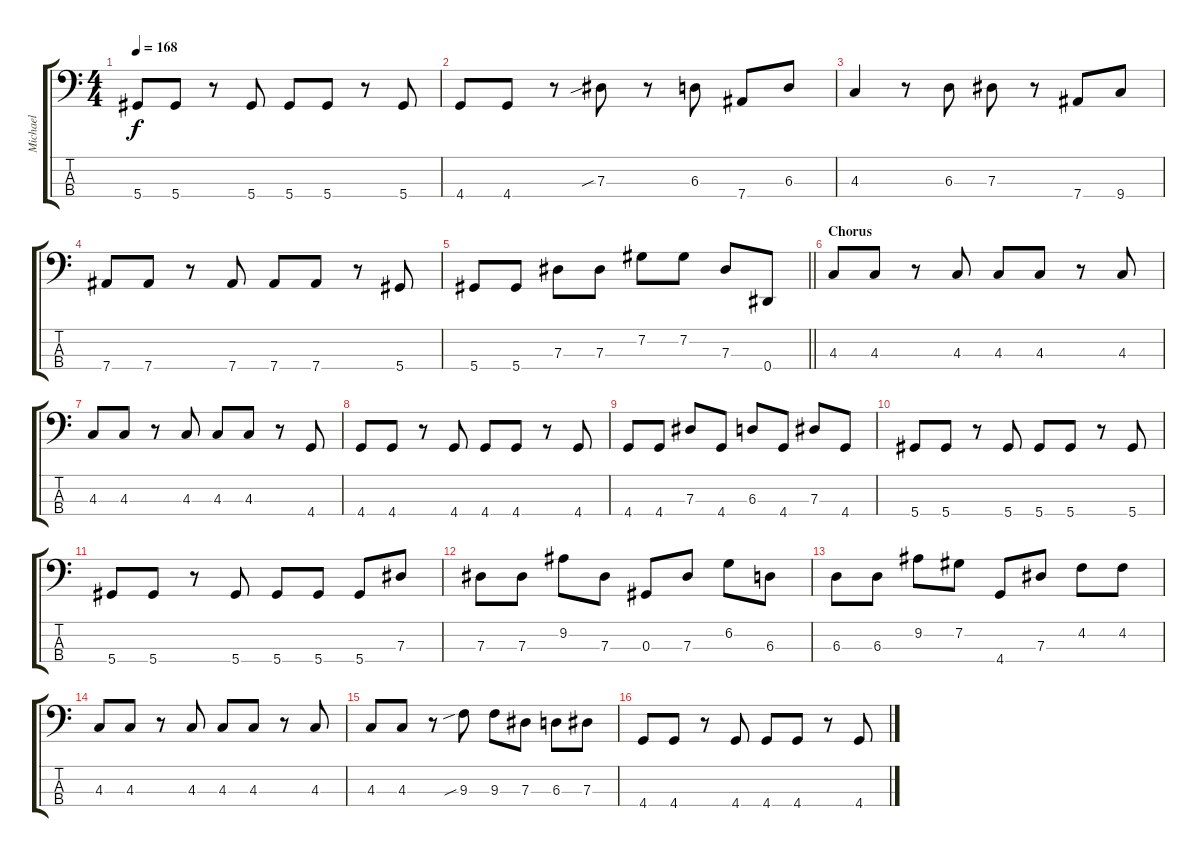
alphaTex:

\track ("Michael" "Michael") {instrument electricbassfinger}
\staff {score tabs}
\tuning (Gb2 Db2 Ab1 Eb1) {hide}
\ts (4 4)
\tempo 168
\clef f4
\ks c
5.4.8{dy f} 5.4.8 r.8 5.4.8 5.4.8 5.4.8 r.8 5.4.8 |
4.4.8 4.4.8 r.8 7.3{sib}.8 r.8 6.3.8 7.4.8 6.3.8 |
4.3.4 r.8 6.3.8 7.3.8 r.8 7.4.8 9.4.8 |
7.4.8 7.4.8 r.8 7.4.8 7.4.8 7.4.8 r.8 5.4.8 |
\barLineRight lightlight
5.4.8 5.4.8 7.3.8 7.3.8 7.2.8 7.2.8 7.3.8 0.4.8 |
\section ("" "Chorus")
4.3.8 4.3.8 r.8 4.3.8 4.3.8 4.3.8 r.8 4.3.8 |
4.3.8 4.3.8 r.8 4.3.8 4.3.8 4.3.8 r.8 4.4.8 |
4.4.8 4.4.8 r.8 4.4.8 4.4.8 4.4.8 r.8 4.4.8 |
4.4.8 4.4.8 7.3.8 4.4.8 6.3.8 4.4.8 7.3.8 4.4.8 |
5.4.8 5.4.8 r.8 5.4.8 5.4.8 5.4.8 r.8 5.4.8 |
5.4.8 5.4.8 r.8 5.4.8 5.4.8 5.4.8 5.4.8 7.3.8 |
7.3.8 7.3.8 9.2.8 7.3.8 0.3.8 7.3.8 6.2.8 6.3.8 |
6.3.8 6.3.8 9.2.8 7.2.8 4.4.8 7.3.8 4.2.8 4.2.8 |
4.3.8 4.3.8 r.8 4.3.8 4.3.8 4.3.8 r.8 4.3.8 |
4.3.8 4.3.8 r.8 9.3{sib}.8 9.3.8 7.3.8 6.3.8 7.3.8 |
4.4.8 4.4.8 r.8 4.4.8 4.4.8 4.4.8 r.8 4.4.8
